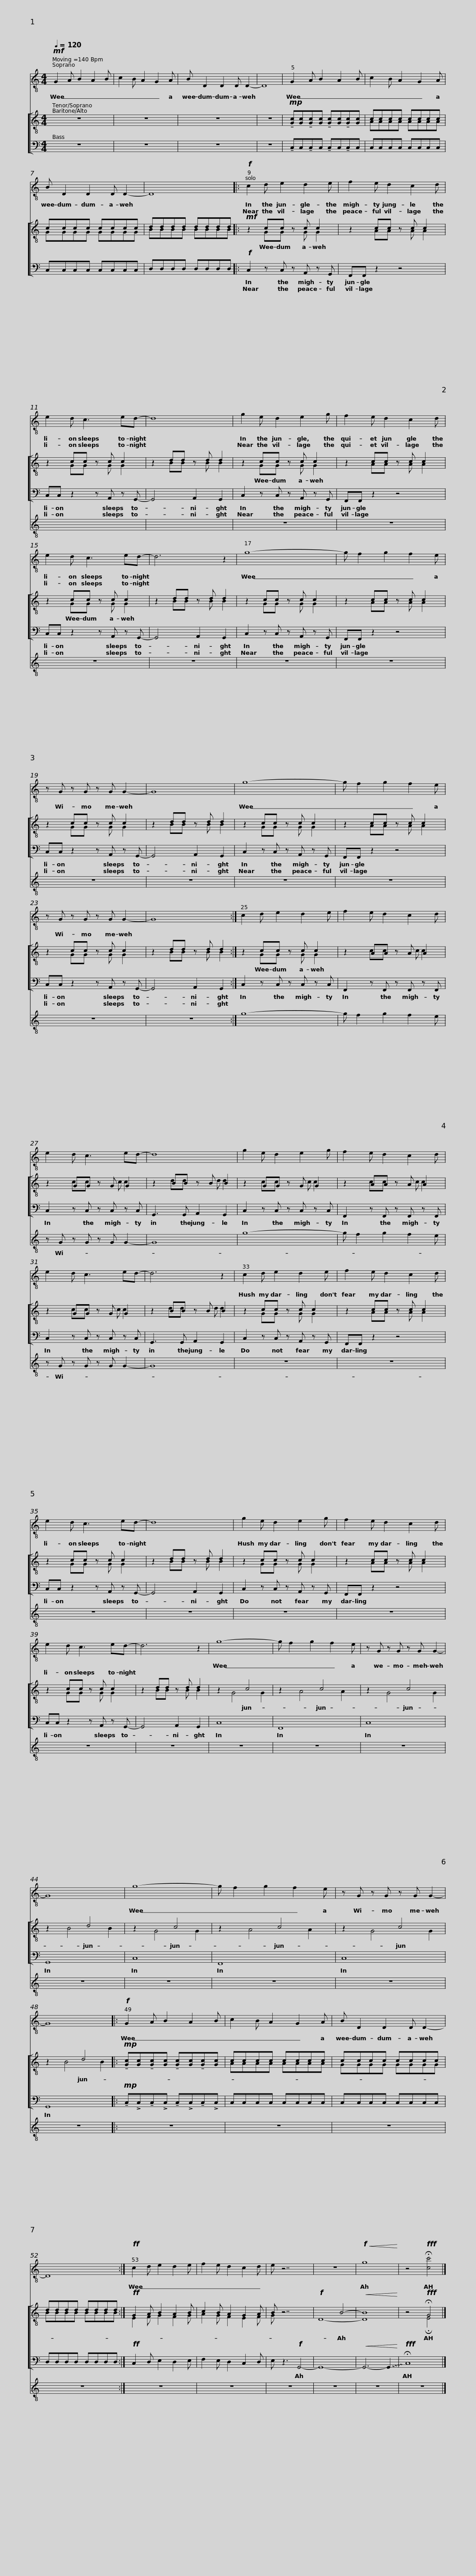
X:1
%%score ( 1 2 ) [ ( 3 4 5 ) 6 ] 7
L:1/8
Q:1/4=120
M:4/4
I:linebreak $
K:C
V:1 treble-8
V:2 treble-8
V:3 treble-8
V:4 treble-8
V:5 treble-8
V:6 bass
V:7 treble-8
V:1
!mf! G2 A B2 A2 B | c2 B A2 G2 A | B D2 D2 D D2- | D8 | G2 A B2 A2 B | %5
 c2 B A2 G2 A | B D2 D2 D D2- |$ D8 |:!f! c2 d e2 d2 e | f2 e d2 c2 d | %10
 e2 d c3 ed- | d8 |$ g2 e d2 e2 g | f2 e d2 c2 d | e2 d c3 ed- | %15
 d6 z2 | g8- |$ g f2 g2 f2 e | z G z G z G G2- | G8 | %20
 g8- | g f2 g2 f2 e | z G z G z G G2- |$ G8 :| x8 | %25
 x8 | x8 | x8 |$ x8 | x8 | %30
 x8 | x8 | c2 d e2 d2 e |$ f2 e d2 c2 d | e2 d c3 ed- | %35
 d8 | g2 e d2 e2 g | f2 e d2 c2 d |$ e2 d c3 ed- | d6 z2 | %40
 g8- | g f2 g2 f2 e | z G z G z G G2- | G8 | g8- |$ %45
 g f2 g2 f2 e | z G z G z G G2- | G8 |:!f! G2 A B2 A2 B | c2 B A2 G2 A | %50
 B D2 D2 D D2- |$ D8 :|!ff! c2 d e2 d2 e | f2 e d2 c2 d | e z7 | %55
 z8 |!f!!<(! g8!<)! |$ z4!fff! !fermata![cc']4 |] %58
V:2
 x8 | x8 | x8 | x8 | x8 | %5
 x8 | x8 |$ x8 |: x8 | x8 | %10
 x8 | x8 |$ x8 | x8 | x8 | %15
 x8 | x8 |$ x8 | x8 | x8 | %20
 x8 | x8 | x8 |$ x8 :| c2 d e2 d2 e | %25
 f2 e d2 c2 d | e2 d c3 ed- | d8 |$ g2 e d2 e2 g | f2 e d2 c2 d | %30
 e2 d c3 ed- | d6 z2 | x8 |$ x8 | x8 | %35
 x8 | x8 | x8 |$ x8 | x8 | %40
 x8 | x8 | x8 | x8 | x8 |$ %45
 x8 | x8 | x8 |: x8 | x8 | %50
 x8 |$ x8 :| x8 | x8 | x8 | %55
 x8 | x8 |$ x8 |] %58
V:3
 z8 | z8 | z8 | z8 |!mp! x x x x x x x x | %5
 cccc cccc | cccc cccc |$ dddd dddd |:!mf! z2 cc z c c2 | z2 cc z c c2 | %10
 z2 cc z c c2 | z2 dd z d d2 |$ z2 cc z c c2 | z2 cc z c c2 | z2 cc z c c2 | %15
 z2 dd z d d2 | z2 cc z c c2 |$ z2 cc z c c2 | z2 cc z c c2 | z2 dd z d d2 | %20
 x2 cc z c c2 | z2 cc z c c2 | z2 cc z c c2 |$ z2 dd z d d2 :| x2 cc z c c2 | %25
 x8 | x8 | x8 |$ x8 | x8 | %30
 x8 | x8 | z2 cc z c c2 |$ z2 cc z c c2 | z2 cc z c c2 | %35
 z2 dd z d d2 | z2 cc z c c2 | z2 cc z c c2 |$ z2 cc z c c2 | z2 dd z d d2 | %40
 x4 c4 | x4 c4 | x4 c4 | x4 d4 | x4 c4 |$ %45
 x4 c4 | x4 c4 | x4 d4 |:!mp! x x x x x x x x | cccc cccc | %50
 cccc cccc |$ dddd dddd :|!ff! G2 A B2 A2 B | c2 B A2 G2 A | B z7 | %55
!f! x4 B4- |!<(! B8!<)! |$ z4!fff! !fermata!G4 |] %58
V:4
 z8 | z8 | z8 | z8 | !tenuto![Gc][Gc]!tenuto![Gc][Gc] !tenuto![Gc][Gc]!tenuto![Gc][Gc] | %5
 AAAA AAAA | GGGG GGGG |$ BBBB BBBB |: x2 GG z G G2 | z2 AA z A A2 | %10
 z2 GG z G G2 | z2 BB z B B2 |$ x2 GG z G G2 | z2 AA z A A2 | z2 GG z G G2 | %15
 z2 BB z B B2 | x2 GG z G G2 |$ z2 AA z A A2 | z2 GG z G G2 | x2 BB z B B2 | %20
 z2 GG z G G2 | z2 AA z A A2 | z2 GG z G G2 |$ z2 BB z B B2 :| z2 GG z G G2 | %25
 z2 AA z A A2 | z2 GG z G G2 | z2 BB z B B2 |$ x2 GG z G G2 | z2 AA z A A2 | %30
 z2 GG z G G2 | z2 BB z B B2 | x2 GG z G G2 |$ z2 AA z A A2 | z2 GG z G G2 | %35
 z2 BB z B B2 | x2 GG z G G2 | z2 AA z A A2 |$ z2 GG z G G2 | z2 BB z B B2 | %40
 z2 G4 G2 | z2 A4 A2 | z2 G4 G2 | z2 B4 B2 | z2 G4 G2 |$ %45
 z2 A4 A2 | z2 G4 G2 | z2 B4 B2 |: !tenuto![Gc][Gc]!tenuto![Gc][Gc] !tenuto![Gc][Gc]!tenuto![Gc][Gc] | AAAA AAAA | %50
 GGGG GGGG |$ BBBB BBBB :| E2 F G2 F2 G | A2 G F2 E2 F | G z7 | %55
 D8- | D8 |$ z4 !fermata!E4 |] %58
V:5
 x8 | x8 | x8 | x8 | x8 | %5
 x8 | x8 |$ x8 |: x8 | x8 | %10
 x8 | x8 |$ x8 | x8 | x8 | %15
 x8 | x8 |$ x8 | x8 | x8 | %20
 x8 | x8 | x8 |$ x8 :| x8 | %25
 z2 cc z c c2 | z2 cc z c c2 | z2 dd z d d2 |$ z2 cc z c c2 | z2 cc z c c2 | %30
 z2 cc z c c2 | z2 dd z d d2 | x8 |$ x8 | x8 | %35
 x8 | x8 | x8 |$ x8 | x8 | %40
 x8 | x8 | x8 | x8 | x8 |$ %45
 x8 | x8 | x8 |: x8 | x8 | %50
 x8 |$ x8 :| x8 | x8 | x8 | %55
 x8 | x8 |$ x8 |] %58
V:6
 z8 | z8 | z8 | z8 | !tenuto!C,C,!tenuto!C,C, !tenuto!C,C,!tenuto!C,C, | %5
 C,C,C,C, C,C,C,C, | C,C,C,C, C,C,C,C, |$ D,D,D,D, D,D,D,D, |:!f! C,2 z C, z A,, z G,, | F,,F,, z2 z4 | %10
 C,C, z2 z A,, z G,,- | G,,4 A,,2 G,,2 |$ C,2 z C, z A,, z G,, | F,,F,, z2 z4 | C,C, z2 z A,, z G,,- | %15
 G,,4 A,,2 G,,2 | C,2 z C, z A,, z G,, |$ F,,F,, z2 z4 | C,C, z2 z A,, z G,,- | G,,4 A,,2 G,,2 | %20
 C,2 z C, z A,, z G,, | F,,F,, z2 z4 | C,C, z2 z A,, z G,,- |$ G,,4 A,,2 G,,2 :| C,2 z C, z C, z C, | %25
 F,,2 z F,, z F,, z F,, | C,2 z C, z C, z C, | G,,3 G,, A,,2 G,,2 |$ C,2 z C, z C, z C, | F,,2 z F,, z F,, z F,, | %30
 C,2 z C, z C, z C, | G,,3 G,, A,,2 G,,2 | C,2 z C, z A,, z G,, |$ F,,F,, z2 z4 | C,C, z2 z A,, z G,,- | %35
 G,,4 A,,2 G,,2 | C,2 z C, z A,, z G,, | F,,F,, z2 z4 |$ C,C, z2 z A,, z G,,- | G,,4 A,,2 G,,2 | %40
 C,8 | F,,8 | C,8 | G,,8 | C,8 |$ %45
 F,,8 | C,8 | G,,8 |:!mp! !tenuto!C,!>!C,!tenuto!C,!>!C, !tenuto!C,!>!C,!tenuto!C,!>!C, | C,C,C,C, C,C,C,C, | %50
 C,C,C,C, C,C,C,C, |$ D,D,D,D, D,D,D,D, :|!ff! C,2 D, E,2 D,2 E, | F,2 E, D,2 C,2 D, | E, z3!f! G,,4- | %55
 G,,8- |!<(! G,,6- !~(!G,,2!<)! |$!fff! !~)!!fermata!C,8 |] %58
V:7
 x8 | x8 | x8 | x8 | x8 | %5
 x8 | x8 |$ x8 |: x8 | x8 | %10
 x8 | x8 |$ z8 | z8 | z8 | %15
 z8 | z8 |$ z8 | z8 | z8 | %20
 z8 | z8 | z8 |$ z8 :| g8- | %25
 g f2 g2 f2 e | z G z G z G G2- | G8 |$ g8- | g f2 g2 f2 e | %30
 z G z G z G G2- | G8 | z8 |$ z8 | z8 | %35
 z8 | z8 | z8 |$ z8 | z8 | %40
 z8 | z8 | z8 | z8 | z8 |$ %45
 z8 | z8 | z8 |: z8 | z8 | %50
 z8 |$ z8 :| z8 | z8 | z8 | %55
 z8 | z8 |$ z8 |] %58
